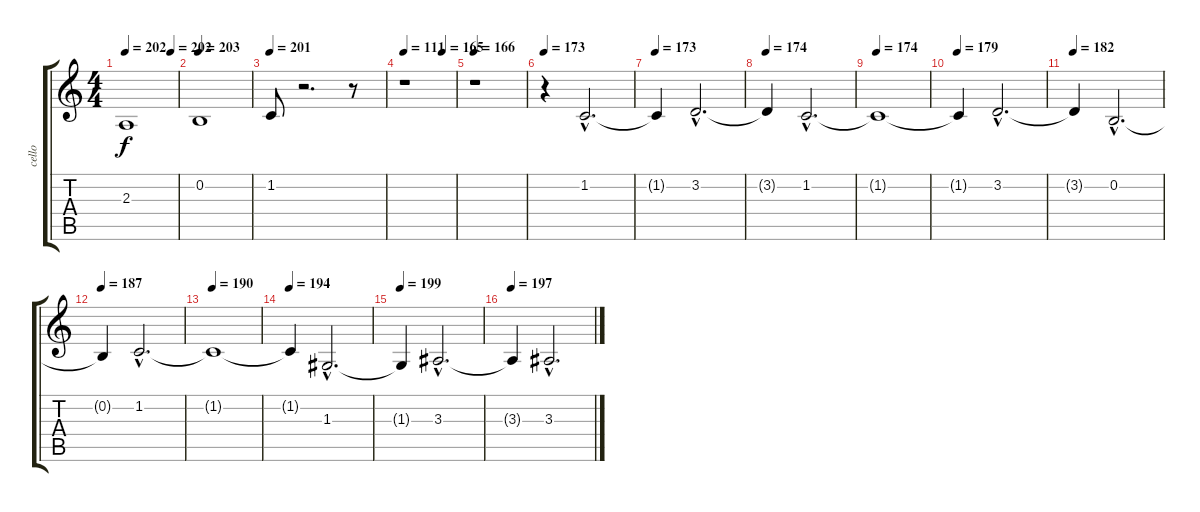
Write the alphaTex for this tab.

\track ("cello" "cello") {instrument stringensemble1}
\staff {score tabs}
\tuning (E4 B3 G3 D3 A2 E2) {hide}
\ts (4 4)
\tempo 202
\tempo (202 0.875)
\clef g2
\ks c
2.3.1{dy f} |
\tempo 203
0.2.1 |
\tempo 201
1.2.8 r.2{d} r.8 |
\tempo 111
\tempo (165 0.75)
r.1 |
\tempo 166
r.1 |
\tempo 173
r.4 1.2{hac}.2{d instrument stringensemble2} |
\tempo 173
1.2{t}.4 3.2{hac}.2{d} |
\tempo 174
3.2{t}.4 1.2{hac}.2{d} |
\tempo 174
1.2{t}.1 |
\tempo 179
1.2{t}.4 3.2{hac}.2{d} |
\tempo 182
3.2{t}.4 0.2{hac}.2{d} |
\tempo 187
0.2{t}.4 1.2{hac}.2{d} |
\tempo 190
1.2{t}.1 |
\tempo 194
1.2{t}.4 1.3{hac}.2{d} |
\tempo 199
1.3{t}.4 3.3{hac}.2{d} |
\tempo 197
3.3{t}.4 3.3{hac}.2{d}
